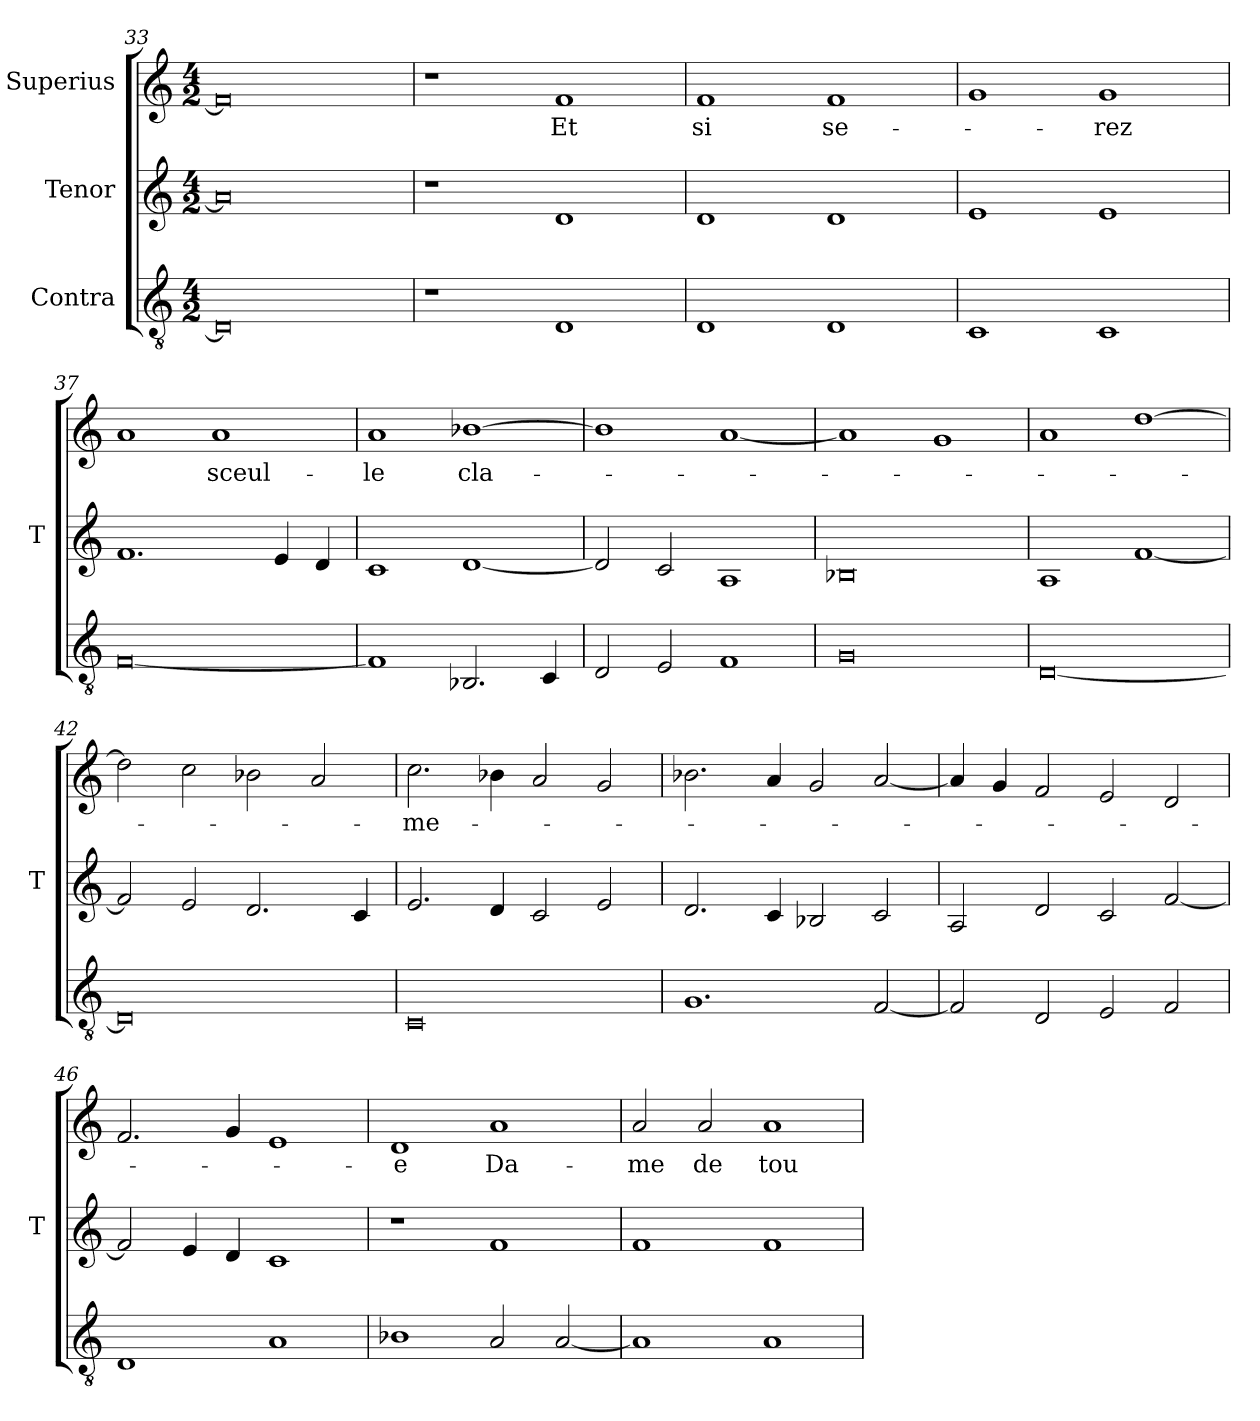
**kern	**kern	**kern	**text
*part3	*part2	*part1	*part1
*staff3	*staff2	*staff1	*staff1
*I"Contra	*I"Tenor	*I"Superius	*
*	*I'T	*	*
*clefGv2	*clefG2	*clefG2	*
*M4/2	*M4/2	*M4/2	*
=33	=33	=33	=33
0D]	0a]	0f#]	.
=34	=34	=34	=34
1r	1r	1r	.
1D	1d	1f	-Et
=35	=35	=35	=35
1D	1d	1f	-si
1D	1d	1f	se-
=36	=36	=36	=36
1C	1e	1g	.
1C	1e	1g	-rez
=37	=37	=37	=37
[0F	1.f	1a	.
.	.	1a	sceul-
.	4e	.	.
.	4d	.	.
=38	=38	=38	=38
1F]	1c	1a	-le
2.BB-X	[1d	[1b-X	cla-
4C	.	.	.
=39	=39	=39	=39
2D	2d]	1b-]	.
2E	2c	.	.
1F	1A	[1a	.
=40	=40	=40	=40
0G	0B-X	1a]	.
.	.	1g	.
=41	=41	=41	=41
[0D	1A	1a	.
.	[1f	[1dd	.
=42	=42	=42	=42
0D]	2f]	2dd]	.
.	2e	2cc	.
.	2.d	2b-X	.
.	.	2a	.
.	4c	.	.
=43	=43	=43	=43
0C	2.e	2.cc	-me-
.	4d	4b-X	.
.	2c	2a	.
.	2e	2g	.
=44	=44	=44	=44
1.G	2.d	2.b-X	.
.	4c	4a	.
.	2B-X	2g	.
[2F	2c	[2a	.
=45	=45	=45	=45
2F]	2A	4a]	.
.	.	4g	.
2D	2d	2f	.
2E	2c	2e	.
2F	[2f	2d	.
=46	=46	=46	=46
1D	2f]	2.f	.
.	4e	.	.
.	4d	4g	.
1A	1c	1e	.
=47	=47	=47	=47
1B-X	1r	1d	-e
2A	1f	1a	Da-
[2A	.	.	.
=48	=48	=48	=48
1A]	1f	2a	-me
.	.	2a	-de
1A	1f	1a	tou-
=	=	=	=
*-	*-	*-	*-
